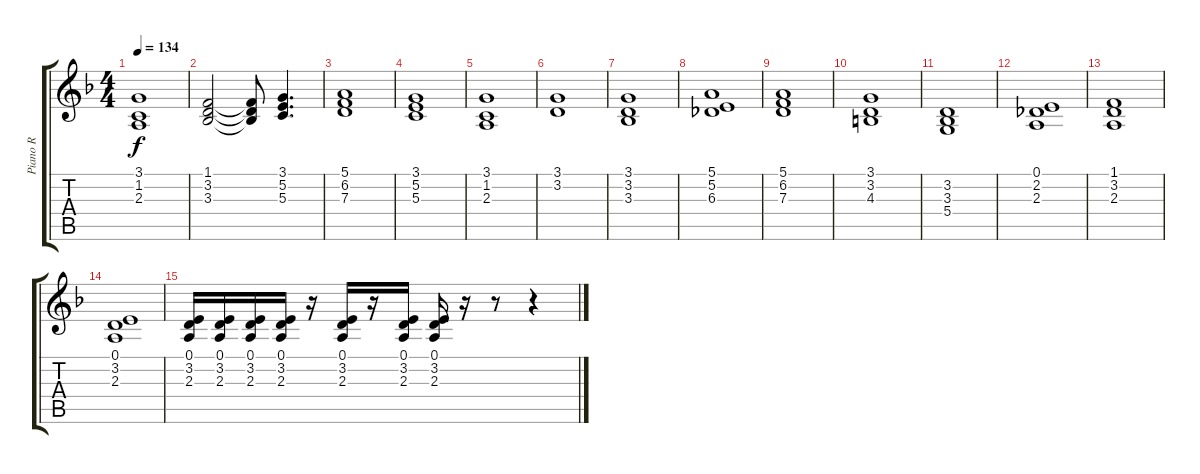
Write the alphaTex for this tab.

\track ("Piano R" "Piano R") {instrument brightacousticpiano}
\staff {score tabs}
\tuning (E4 B3 G3 D3 A2 E2) {hide}
\ts (4 4)
\tempo 134
\clef g2
\ks f
(3.1 1.2 2.3).1{dy f} |
(1.1 3.2 3.3).2 (1.1{t} 3.2{t} 3.3{t}).8 (3.1 5.2 5.3).4{d} |
(5.1 6.2 7.3).1 |
(3.1 5.2 5.3).1 |
(3.1 1.2 2.3).1 |
(3.1 3.2).1 |
(3.1 3.2 3.3).1 |
(5.1 5.2 6.3).1 |
(5.1 6.2 7.3).1 |
(3.1 3.2 4.3).1 |
(3.2 3.3 5.4).1 |
(0.1 2.2 2.3).1 |
(1.1 3.2 2.3).1 |
(0.1 3.2 2.3).1 |
(0.1 3.2 2.3).16 (0.1 3.2 2.3).16 (0.1 3.2 2.3).16 (0.1 3.2 2.3).16 r.16 (0.1 3.2 2.3).16 r.16 (0.1 3.2 2.3).16 (0.1 3.2 2.3).16 r.16 r.8 r.4
